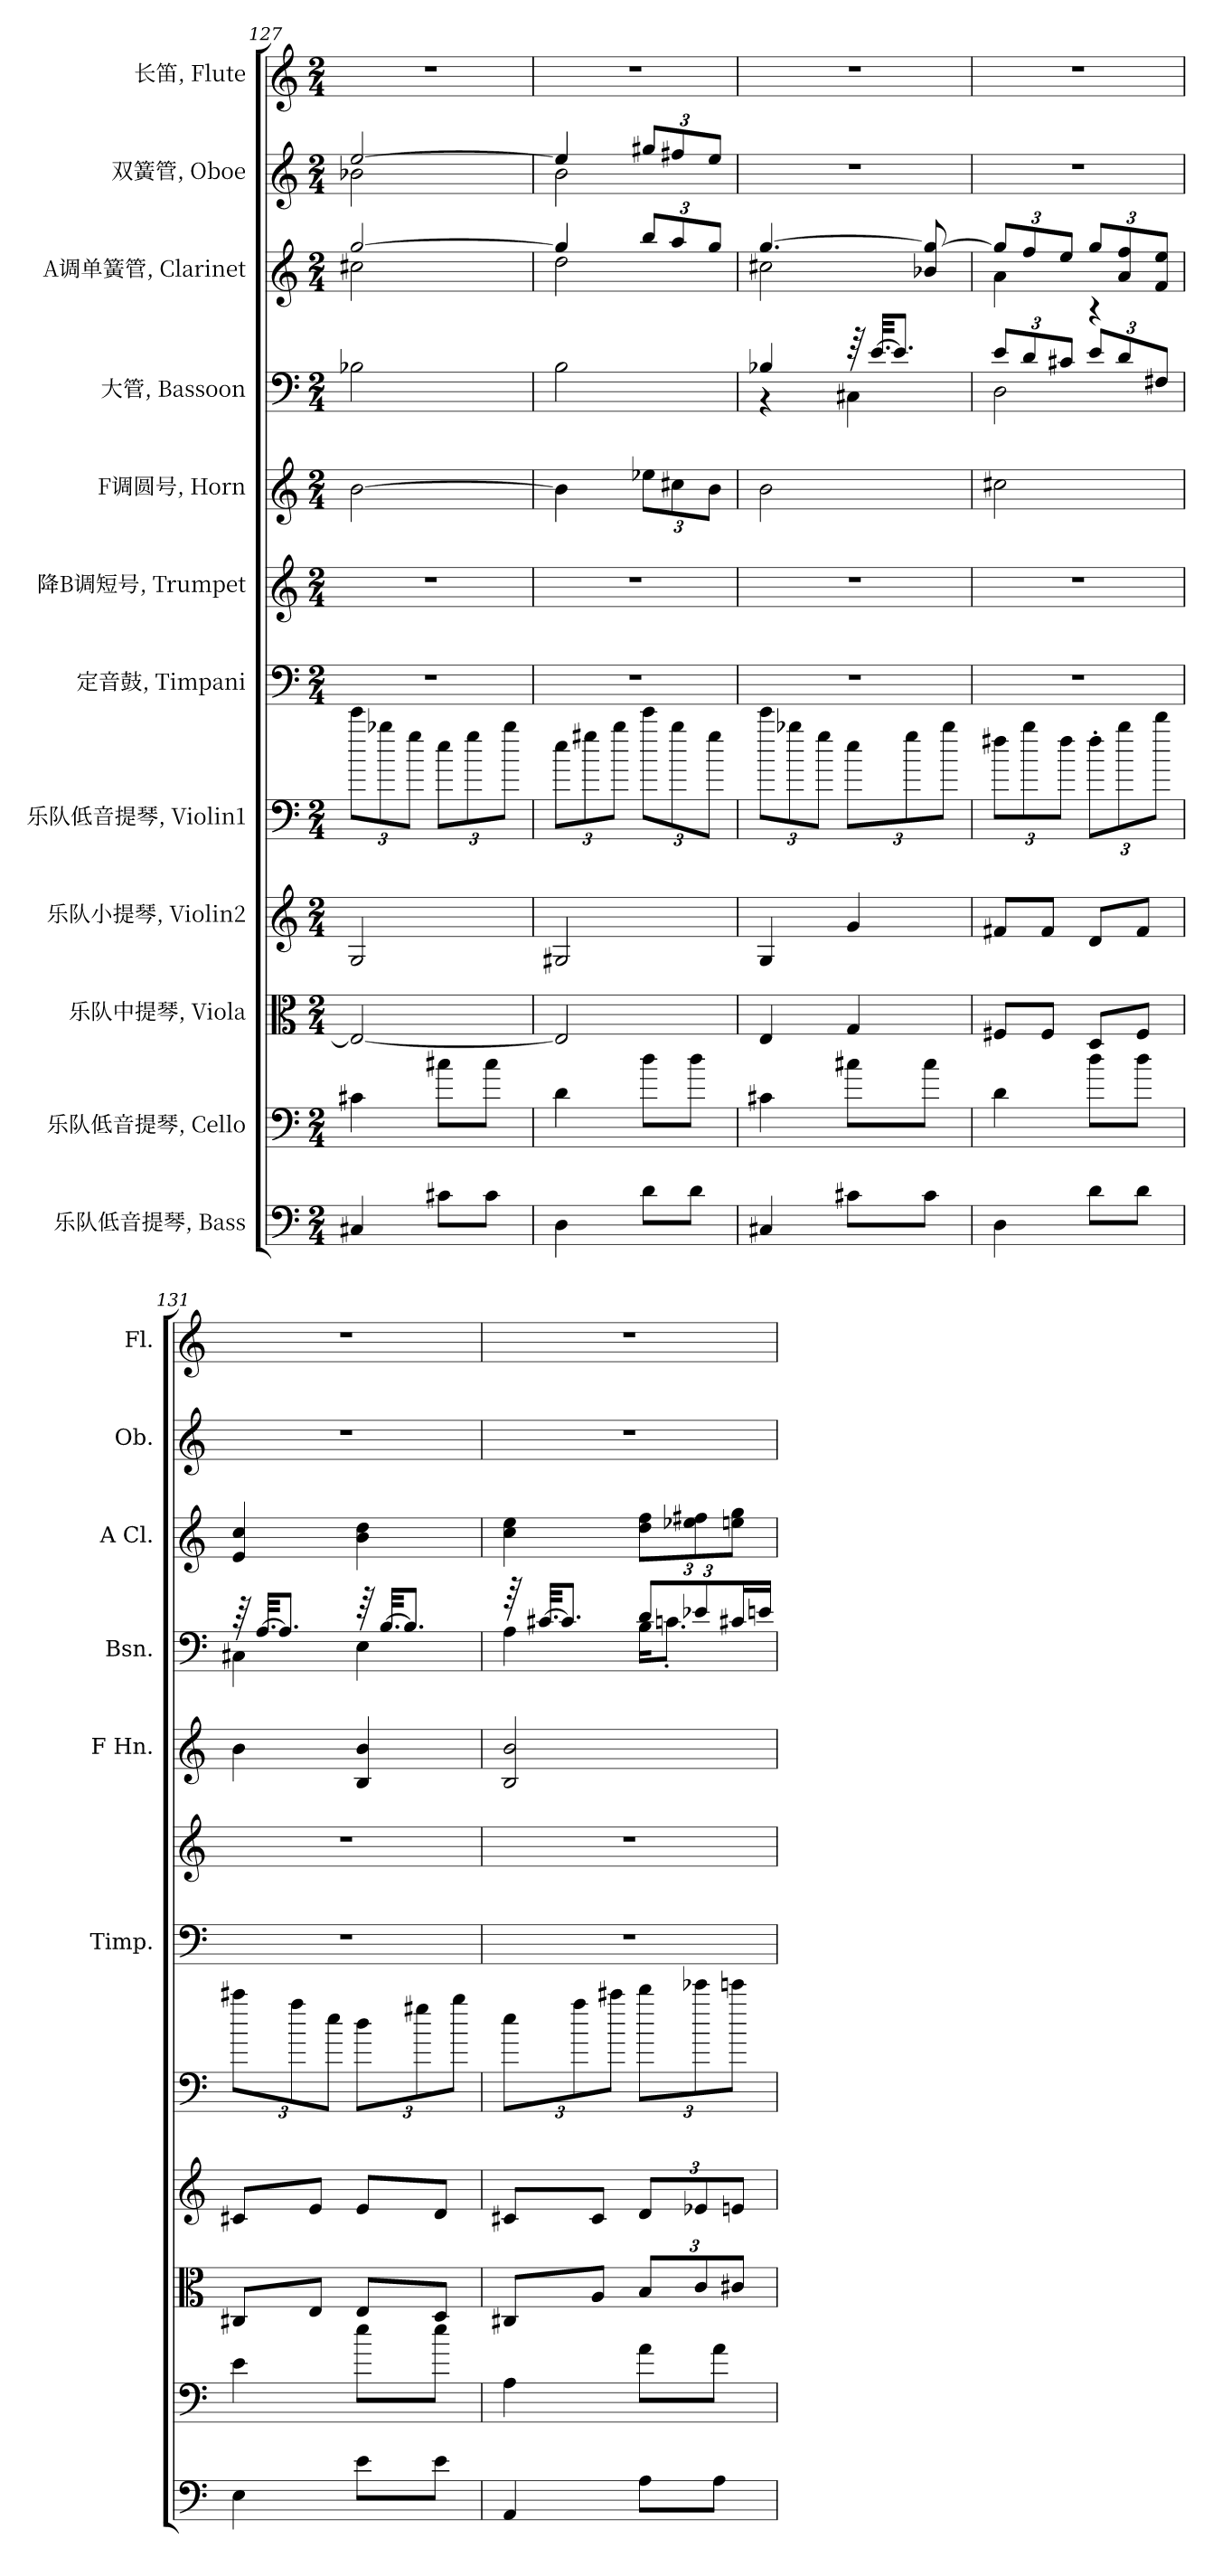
**kern	**kern	**kern	**kern	**kern	**kern	**kern	**kern	**kern	**kern	**kern	**kern
*part12	*part11	*part10	*part9	*part8	*part7	*part6	*part5	*part4	*part3	*part2	*part1
*staff12	*staff11	*staff10	*staff9	*staff8	*staff7	*staff6	*staff5	*staff4	*staff3	*staff2	*staff1
*I"乐队低音提琴, Bass	*I"乐队低音提琴, Cello	*I"乐队中提琴, Viola	*I"乐队小提琴, Violin2	*I"乐队低音提琴, Violin1	*I"定音鼓, Timpani	*I"降B调短号, Trumpet	*I"F调圆号, Horn	*I"大管, Bassoon	*I"A调单簧管, Clarinet	*I"双簧管, Oboe	*I"长笛, Flute
*	*	*	*	*	*I'Timp.	*	*I'F Hn.	*I'Bsn.	*I'A Cl.	*I'Ob.	*I'Fl.
*clefF4	*clefF4	*clefC3	*clefG2	*clefF4	*clefF4	*clefG2	*clefG2	*clefF4	*clefG2	*clefG2	*clefG2
*ITrd7c12	*ITrd7c12	*	*	*ITrd7c12	*	*ITrd1c2	*ITrd4c7	*	*ITrd2c3	*	*
*k[]	*k[]	*k[]	*k[]	*k[]	*k[]	*k[b-e-]	*k[b-]	*k[]	*k[f#c#g#]	*k[]	*k[]
*M2/4	*M2/4	*M2/4	*M2/4	*M2/4	*M2/4	*M2/4	*M2/4	*M2/4	*M2/4	*M2/4	*M2/4
*	*	*	*	*Xbrackettup	*	*	*	*	*	*	*
=127	=127	=127	=127	=127	=127	=127	=127	=127	=127	=127	=127
*	*	*	*	*	*	*	*	*	*^	*^	*
4CC#X/	4C#X\	2E/_	2G/	12ee\L	2r	2r	[2e\	2B-X\	[2ee/	2a#X\	[2ee/	2b-X\	2r
.	.	.	.	12b-X\	.	.	.	.	.	.	.	.	.
.	.	.	.	12g\J	.	.	.	.	.	.	.	.	.
8C#X\L	8c#X\L	.	.	12e\L	.	.	.	.	.	.	.	.	.
.	.	.	.	12g\	.	.	.	.	.	.	.	.	.
8C#\J	8c#\J	.	.	.	.	.	.	.	.	.	.	.	.
.	.	.	.	12b-\J	.	.	.	.	.	.	.	.	.
!!LO:PB:g=z
=128	=128	=128	=128	=128	=128	=128	=128	=128	=128	=128	=128	=128	=128
4DD\	4D\	2E/]	2G#X/	12e\L	2r	2r	4e\]	2B\	4ee/]	2b\	4ee/]	2b\	2r
.	.	.	.	12g#X\	.	.	.	.	.	.	.	.	.
.	.	.	.	12b\J	.	.	.	.	.	.	.	.	.
*	*	*	*	*	*	*	*Xbrackettup	*	*Xbrackettup	*	*Xbrackettup	*	*
8D\L	8d\L	.	.	12ee\L	.	.	12a-X\L	.	12gg#/L	.	12gg#X/L	.	.
.	.	.	.	12b\	.	.	12f#X\	.	12ff#/	.	12ff#X/	.	.
8D\J	8d\J	.	.	.	.	.	.	.	.	.	.	.	.
.	.	.	.	12g#\J	.	.	12e\J	.	12ee/J	.	12ee/J	.	.
*	*	*	*	*	*	*	*	*	*	*	*v	*v	*
=129	=129	=129	=129	=129	=129	=129	=129	=129	=129	=129	=129	=129
*	*	*	*	*	*	*	*	*^	*	*	*	*
4CC#X/	4C#X\	4E/	4G/	12ee\L	2r	2r	2e\	4B-X/	4r	[4.ee/	2a#X\	2r	2r
.	.	.	.	12b-X\	.	.	.	.	.	.	.	.	.
.	.	.	.	12g\J	.	.	.	.	.	.	.	.	.
8C#X\L	8c#X\L	4G/	4g/	12e\L	.	.	.	64r	4C#X\	.	.	.	.
.	.	.	.	.	.	.	.	[32.e/KKL	.	.	.	.	.
.	.	.	.	.	.	.	.	8.e/J]	.	.	.	.	.
.	.	.	.	12g\	.	.	.	.	.	.	.	.	.
8C#\J	8c#\J	.	.	.	.	.	.	.	.	8gn/ 8ee/_	.	.	.
.	.	.	.	12b-\J	.	.	.	.	.	.	.	.	.
=130	=130	=130	=130	=130	=130	=130	=130	=130	=130	=130	=130	=130	=130
*	*	*	*	*	*	*	*	*Xbrackettup	*	*	*	*	*
4DD\	4D\	8F#X/L	8f#X/L	12f#X\L	2r	2r	2f#X\	12e/L	2D\	12ee/L]	4f#\	2r	2r
.	.	.	.	12b\	.	.	.	12d/	.	12dd/	.	.	.
.	.	8F#/J	8f#/J	.	.	.	.	.	.	.	.	.	.
.	.	.	.	12f#\J	.	.	.	12c#X/J	.	12cc#/J	.	.	.
8D\L	8d\L	8D/L	8d/L	12f#'\L	.	.	.	12e/L	.	12ee/L	4r	.	.
.	.	.	.	12b\	.	.	.	12d/	.	12f#/ 12dd/	.	.	.
8D\J	8d\J	8F#/J	8f#/J	.	.	.	.	.	.	.	.	.	.
.	.	.	.	12dd\J	.	.	.	12F#X/J	.	12d/ 12cc#/J	.	.	.
*	*	*	*	*	*	*	*	*	*	*v	*v	*	*
!!LO:PB:g=z
=131	=131	=131	=131	=131	=131	=131	=131	=131	=131	=131	=131	=131
4EE\	4E\	8C#X/L	8c#X/L	12cc#X\L	2r	2r	4e\	64r	4C#X\	4c#/ 4a/	2r	2r
.	.	.	.	.	.	.	.	[32.A/KKL	.	.	.	.
.	.	.	.	.	.	.	.	8.A/J]	.	.	.	.
.	.	.	.	12a\	.	.	.	.	.	.	.	.
.	.	8E/J	8e/J	.	.	.	.	.	.	.	.	.
.	.	.	.	12e\J	.	.	.	.	.	.	.	.
8E\L	8e\L	8E/L	8e/L	12d\L	.	.	4E/ 4e/	64r	4E\	4g#\ 4b\	.	.
.	.	.	.	.	.	.	.	[32.B/KKL	.	.	.	.
.	.	.	.	.	.	.	.	8.B/J]	.	.	.	.
.	.	.	.	12g#X\	.	.	.	.	.	.	.	.
8E\J	8e\J	8D/J	8d/J	.	.	.	.	.	.	.	.	.
.	.	.	.	12b\J	.	.	.	.	.	.	.	.
=132	=132	=132	=132	=132	=132	=132	=132	=132	=132	=132	=132	=132
4AAA/	4AA\	8C#X/L	8c#X/L	12e\L	2r	2r	2E/ 2e/	64r	4A\	4a\ 4cc#\	2r	2r
.	.	.	.	.	.	.	.	[32.c#X/KKL	.	.	.	.
.	.	.	.	.	.	.	.	8.c#/J]	.	.	.	.
.	.	.	.	12a\	.	.	.	.	.	.	.	.
.	.	8A/J	8c#/J	.	.	.	.	.	.	.	.	.
.	.	.	.	12cc#X\J	.	.	.	.	.	.	.	.
*	*	*Xbrackettup	*Xbrackettup	*	*	*	*	*	*	*	*	*
8AA\L	8A\L	12B/L	12d/L	12dd\L	.	.	.	12d/L	16B\KL	12b\ 12dd\L	.	.
.	.	.	.	.	.	.	.	.	8.cn'\J	.	.	.
.	.	12c/	12e-X/	12ee-X\	.	.	.	12e-X/	.	12ccn\ 12dd#X\	.	.
8AA\J	8A\J	.	.	.	.	.	.	.	.	.	.	.
.	.	12c#X/J	12en/J	12een\J	.	.	.	24c#X/L	.	12cc#X\ 12ee\J	.	.
.	.	.	.	.	.	.	.	24en/JJ	.	.	.	.
*	*	*	*	*	*	*	*	*v	*v	*	*	*
=	=	=	=	=	=	=	=	=	=	=	=
*-	*-	*-	*-	*-	*-	*-	*-	*-	*-	*-	*-
